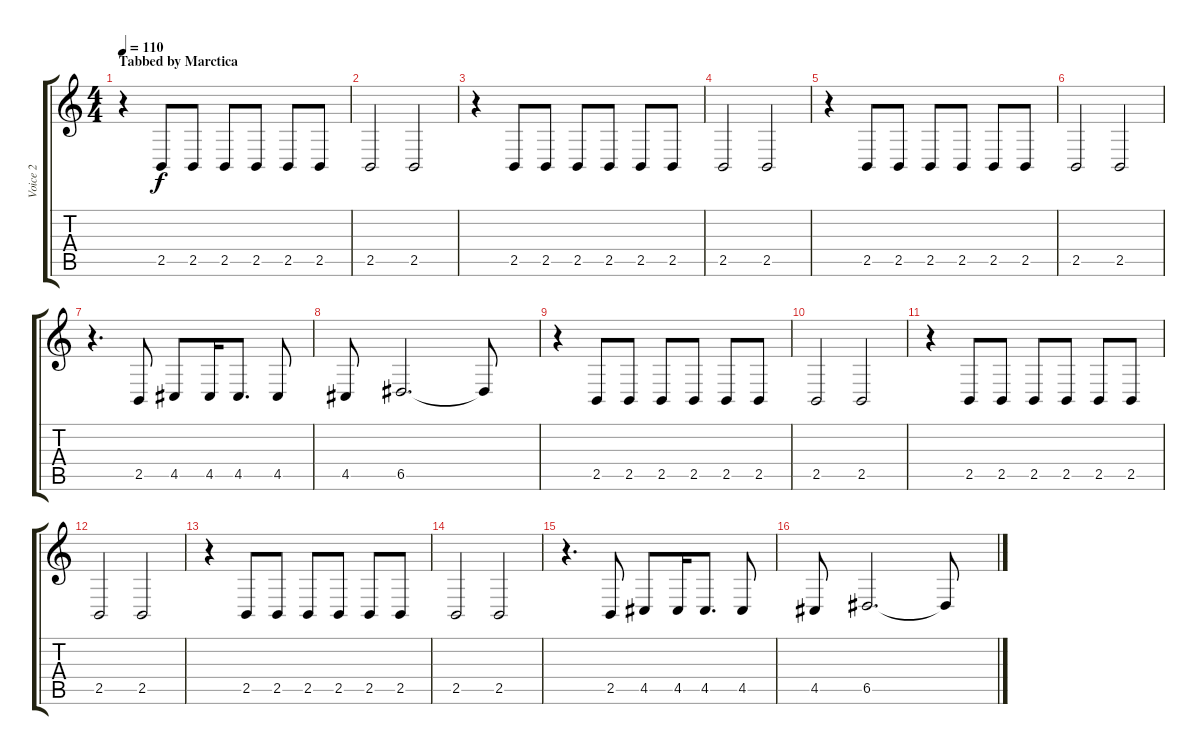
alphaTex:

\track ("Voice 2" "Voice 2") {instrument lead1square}
\staff {score tabs}
\tuning (E4 B3 G3 D3 A2 E2) {hide}
\ts (4 4)
\section ("" "Tabbed by Marctica")
\tempo 110
\clef g2
\ks c
r.4{dy f instrument lead1square} 2.5.8 2.5.8 2.5.8 2.5.8 2.5.8 2.5.8 |
2.5.2 2.5.2 |
r.4 2.5.8 2.5.8 2.5.8 2.5.8 2.5.8 2.5.8 |
2.5.2 2.5.2 |
r.4 2.5.8 2.5.8 2.5.8 2.5.8 2.5.8 2.5.8 |
2.5.2 2.5.2 |
r.4{d} 2.5.8 4.5.8 4.5.16 4.5.8{d} 4.5.8 |
4.5.8 6.5.2{d} 6.5{t}.8 |
r.4 2.5.8 2.5.8 2.5.8 2.5.8 2.5.8 2.5.8 |
2.5.2 2.5.2 |
r.4 2.5.8 2.5.8 2.5.8 2.5.8 2.5.8 2.5.8 |
2.5.2 2.5.2 |
r.4 2.5.8 2.5.8 2.5.8 2.5.8 2.5.8 2.5.8 |
2.5.2 2.5.2 |
r.4{d} 2.5.8 4.5.8 4.5.16 4.5.8{d} 4.5.8 |
4.5.8 6.5.2{d} 6.5{t}.8
